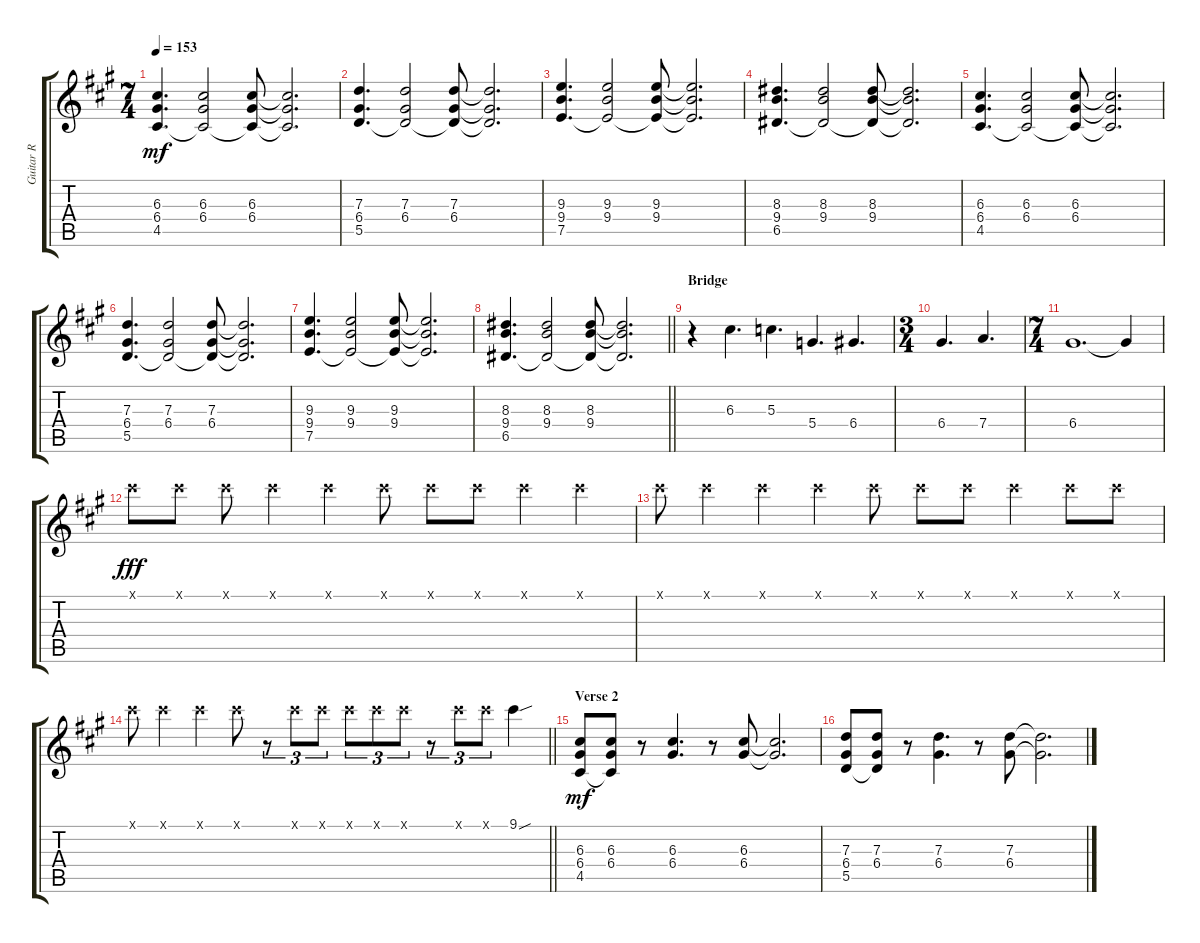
\track ("Guitar R" "Guitar R") {instrument distortionguitar}
\staff {score tabs}
\tuning (E4 B3 G3 D3 A2 D2) {hide}
\ts (7 4)
\tempo 153
\clef g2
\ks a
(6.3 6.4 4.5).4{d dy mf} (6.3 6.4 4.5{t}).2 (6.3 6.4 4.5{t}).8 (6.3{t} 6.4{t} 4.5{t}).2{d} |
(7.3 6.4 5.5).4{d} (7.3 6.4 5.5{t}).2 (7.3 6.4 5.5{t}).8 (7.3{t} 6.4{t} 5.5{t}).2{d} |
(9.3 9.4 7.5).4{d} (9.3 9.4 7.5{t}).2 (9.3 9.4 7.5{t}).8 (9.3{t} 9.4{t} 7.5{t}).2{d} |
(8.3 9.4 6.5).4{d} (8.3 9.4 6.5{t}).2 (8.3 9.4 6.5{t}).8 (8.3{t} 9.4{t} 6.5{t}).2{d} |
(6.3 6.4 4.5).4{d} (6.3 6.4 4.5{t}).2 (6.3 6.4 4.5{t}).8 (6.3{t} 6.4{t} 4.5{t}).2{d} |
(7.3 6.4 5.5).4{d} (7.3 6.4 5.5{t}).2 (7.3 6.4 5.5{t}).8 (7.3{t} 6.4{t} 5.5{t}).2{d} |
(9.3 9.4 7.5).4{d} (9.3 9.4 7.5{t}).2 (9.3 9.4 7.5{t}).8 (9.3{t} 9.4{t} 7.5{t}).2{d} |
\barLineRight lightlight
(8.3 9.4 6.5).4{d} (8.3 9.4 6.5{t}).2 (8.3 9.4 6.5{t}).8 (8.3{t} 9.4{t} 6.5{t}).2{d} |
\section ("" "Bridge")
r.4 6.3.4{d} 5.3.4{d} 5.4.4{d} 6.4.4{d} |
\ts (3 4)
6.4.4{d} 7.4.4{d} |
\ts (7 4)
6.4.1{d} 6.4{t}.4 |
9.1{x}.8{dy fff} 9.1{x}.8 9.1{x}.8 9.1{x}.4 9.1{x}.4 9.1{x}.8 9.1{x}.8 9.1{x}.8 9.1{x}.4 9.1{x}.4 |
9.1{x}.8 9.1{x}.4 9.1{x}.4 9.1{x}.4 9.1{x}.8 9.1{x}.8 9.1{x}.8 9.1{x}.4 9.1{x}.8 9.1{x}.8 |
\barLineRight lightlight
9.1{x}.8 9.1{x}.4 9.1{x}.4 9.1{x}.8 r.8{tu (3 2)} 9.1{x}.8{tu (3 2)} 9.1{x}.8{tu (3 2)} 9.1{x}.8{tu (3 2)} 9.1{x}.8{tu (3 2)} 9.1{x}.8{tu (3 2)} r.8{tu (3 2)} 9.1{x}.8{tu (3 2)} 9.1{x}.8{tu (3 2)} 9.1{sou}.4 |
\section ("" "Verse 2")
(6.3 6.4 4.5).8{dy mf} (6.3 6.4 4.5{t}).8 r.8 (6.3 6.4).4{d} r.8 (6.3 6.4).8 (6.3{t} 6.4{t}).2{d} |
(7.3 6.4 5.5).8 (7.3 6.4 5.5{t}).8 r.8 (7.3 6.4).4{d} r.8 (7.3 6.4).8 (7.3{t} 6.4{t}).2{d}
